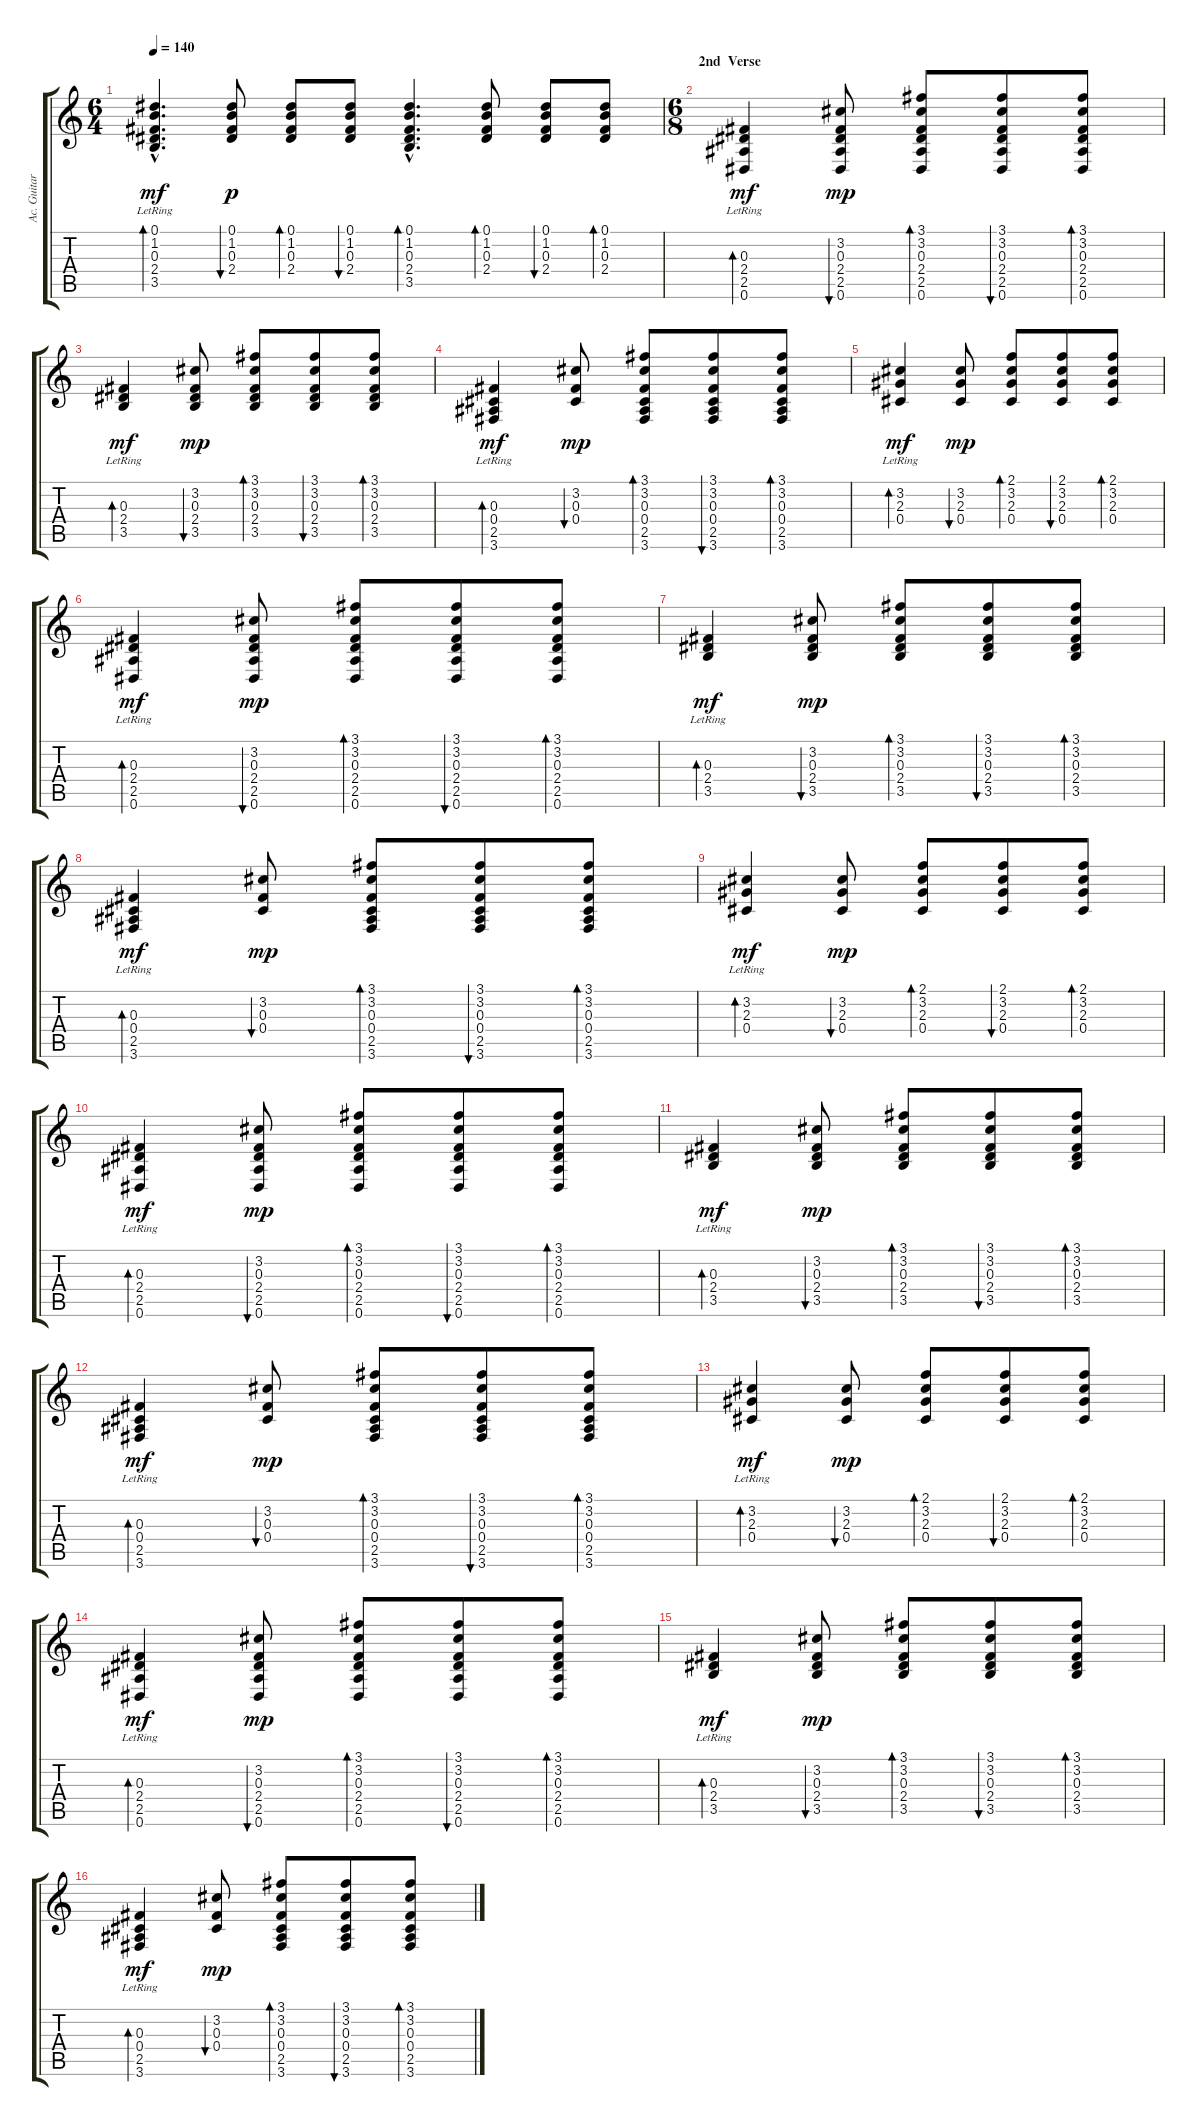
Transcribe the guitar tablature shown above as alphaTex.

\track ("Ac. Guitar Rhytm" "Ac. Guitar") {instrument acousticguitarsteel}
\staff {score tabs}
\tuning (Eb4 Bb3 Gb3 Db3 Ab2 Eb2) {hide}
\ts (6 4)
\tempo 140
\clef g2
\ks c
(0.1{hac lr} 1.2{hac lr} 0.3{hac lr} 2.4{hac lr} 3.5{hac lr}).4{d bd 60 dy mf balance 2} (0.1 1.2 0.3 2.4).8{bu 60 dy p} (0.1 1.2 0.3 2.4).8{bd 60} (0.1 1.2 0.3 2.4).8{bu 60} (0.1{hac} 1.2{hac} 0.3{hac} 2.4{hac} 3.5{hac}).4{d bd 60} (0.1 1.2 0.3 2.4).8{bd 60} (0.1 1.2 0.3 2.4).8{bu 60} (0.1 1.2 0.3 2.4).8{bd 60} |
\ts (6 8)
\section ("" "2nd  Verse")
(0.3{lr} 2.4{lr} 2.5{lr} 0.6{lr}).4{bd 240 dy mf} (3.2 0.3 2.4 2.5 0.6).8{bu 120 dy mp} (3.1 3.2 0.3 2.4 2.5 0.6).8{bd 120} (3.1 3.2 0.3 2.4 2.5 0.6).8{bu 120} (3.1 3.2 0.3 2.4 2.5 0.6).8{bd 120} |
(0.3{lr} 2.4{lr} 3.5{lr}).4{bd 240 dy mf} (3.2 0.3 2.4 3.5).8{bu 120 dy mp} (3.1 3.2 0.3 2.4 3.5).8{bd 120} (3.1 3.2 0.3 2.4 3.5).8{bu 120} (3.1 3.2 0.3 2.4 3.5).8{bd 120} |
(0.3{lr} 0.4{lr} 2.5{lr} 3.6{lr}).4{bd 240 dy mf} (3.2 0.3 0.4).8{bu 120 dy mp} (3.1 3.2 0.3 0.4 2.5 3.6).8{bd 120} (3.1 3.2 0.3 0.4 2.5 3.6).8{bu 120} (3.1 3.2 0.3 0.4 2.5 3.6).8{bd 120} |
(3.2{lr} 2.3{lr} 0.4{lr}).4{bd 240 dy mf} (3.2 2.3 0.4).8{bu 120 dy mp} (2.1 3.2 2.3 0.4).8{bd 120} (2.1 3.2 2.3 0.4).8{bu 120} (2.1 3.2 2.3 0.4).8{bd 120} |
(0.3{lr} 2.4{lr} 2.5{lr} 0.6{lr}).4{bd 240 dy mf} (3.2 0.3 2.4 2.5 0.6).8{bu 120 dy mp} (3.1 3.2 0.3 2.4 2.5 0.6).8{bd 120} (3.1 3.2 0.3 2.4 2.5 0.6).8{bu 120} (3.1 3.2 0.3 2.4 2.5 0.6).8{bd 120} |
(0.3{lr} 2.4{lr} 3.5{lr}).4{bd 240 dy mf} (3.2 0.3 2.4 3.5).8{bu 120 dy mp} (3.1 3.2 0.3 2.4 3.5).8{bd 120} (3.1 3.2 0.3 2.4 3.5).8{bu 120} (3.1 3.2 0.3 2.4 3.5).8{bd 120} |
(0.3{lr} 0.4{lr} 2.5{lr} 3.6{lr}).4{bd 240 dy mf} (3.2 0.3 0.4).8{bu 120 dy mp} (3.1 3.2 0.3 0.4 2.5 3.6).8{bd 120} (3.1 3.2 0.3 0.4 2.5 3.6).8{bu 120} (3.1 3.2 0.3 0.4 2.5 3.6).8{bd 120} |
(3.2{lr} 2.3{lr} 0.4{lr}).4{bd 240 dy mf} (3.2 2.3 0.4).8{bu 120 dy mp} (2.1 3.2 2.3 0.4).8{bd 120} (2.1 3.2 2.3 0.4).8{bu 120} (2.1 3.2 2.3 0.4).8{bd 120} |
(0.3{lr} 2.4{lr} 2.5{lr} 0.6{lr}).4{bd 240 dy mf} (3.2 0.3 2.4 2.5 0.6).8{bu 120 dy mp} (3.1 3.2 0.3 2.4 2.5 0.6).8{bd 120} (3.1 3.2 0.3 2.4 2.5 0.6).8{bu 120} (3.1 3.2 0.3 2.4 2.5 0.6).8{bd 120} |
(0.3{lr} 2.4{lr} 3.5{lr}).4{bd 240 dy mf} (3.2 0.3 2.4 3.5).8{bu 120 dy mp} (3.1 3.2 0.3 2.4 3.5).8{bd 120} (3.1 3.2 0.3 2.4 3.5).8{bu 120} (3.1 3.2 0.3 2.4 3.5).8{bd 120} |
(0.3{lr} 0.4{lr} 2.5{lr} 3.6{lr}).4{bd 240 dy mf} (3.2 0.3 0.4).8{bu 120 dy mp} (3.1 3.2 0.3 0.4 2.5 3.6).8{bd 120} (3.1 3.2 0.3 0.4 2.5 3.6).8{bu 120} (3.1 3.2 0.3 0.4 2.5 3.6).8{bd 120} |
(3.2{lr} 2.3{lr} 0.4{lr}).4{bd 240 dy mf} (3.2 2.3 0.4).8{bu 120 dy mp} (2.1 3.2 2.3 0.4).8{bd 120} (2.1 3.2 2.3 0.4).8{bu 120} (2.1 3.2 2.3 0.4).8{bd 120} |
(0.3{lr} 2.4{lr} 2.5{lr} 0.6{lr}).4{bd 240 dy mf} (3.2 0.3 2.4 2.5 0.6).8{bu 120 dy mp} (3.1 3.2 0.3 2.4 2.5 0.6).8{bd 120} (3.1 3.2 0.3 2.4 2.5 0.6).8{bu 120} (3.1 3.2 0.3 2.4 2.5 0.6).8{bd 120} |
(0.3{lr} 2.4{lr} 3.5{lr}).4{bd 240 dy mf} (3.2 0.3 2.4 3.5).8{bu 120 dy mp} (3.1 3.2 0.3 2.4 3.5).8{bd 120} (3.1 3.2 0.3 2.4 3.5).8{bu 120} (3.1 3.2 0.3 2.4 3.5).8{bd 120} |
(0.3{lr} 0.4{lr} 2.5{lr} 3.6{lr}).4{bd 240 dy mf} (3.2 0.3 0.4).8{bu 120 dy mp} (3.1 3.2 0.3 0.4 2.5 3.6).8{bd 120} (3.1 3.2 0.3 0.4 2.5 3.6).8{bu 120} (3.1 3.2 0.3 0.4 2.5 3.6).8{bd 120}
